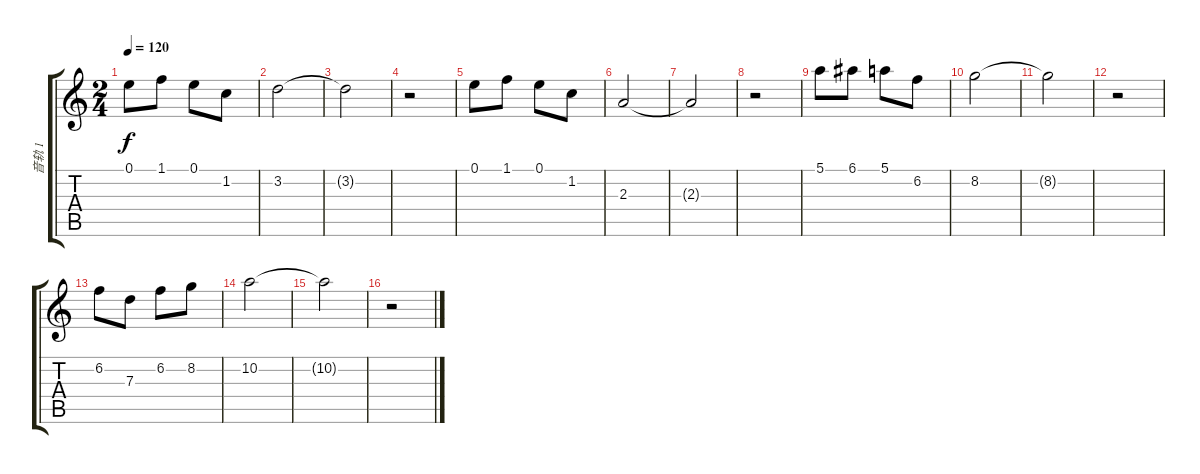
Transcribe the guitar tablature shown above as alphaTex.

\track ("音轨 1" "音轨 1") {instrument acousticguitarnylon}
\staff {score tabs}
\tuning (E4 B3 G3 D3 A2 E2) {hide}
\ts (2 4)
\tempo 120
\clef g2
\ks c
0.1.8{dy f instrument acousticguitarnylon} 1.1.8 0.1.8 1.2.8 |
3.2.2 |
3.2{t}.2 |
r.2 |
0.1.8 1.1.8 0.1.8 1.2.8 |
2.3.2 |
2.3{t}.2 |
r.2 |
5.1.8 6.1.8 5.1.8 6.2.8 |
8.2.2 |
8.2{t}.2 |
r.2 |
6.2.8 7.3.8 6.2.8 8.2.8 |
10.2.2 |
10.2{t}.2 |
r.2
